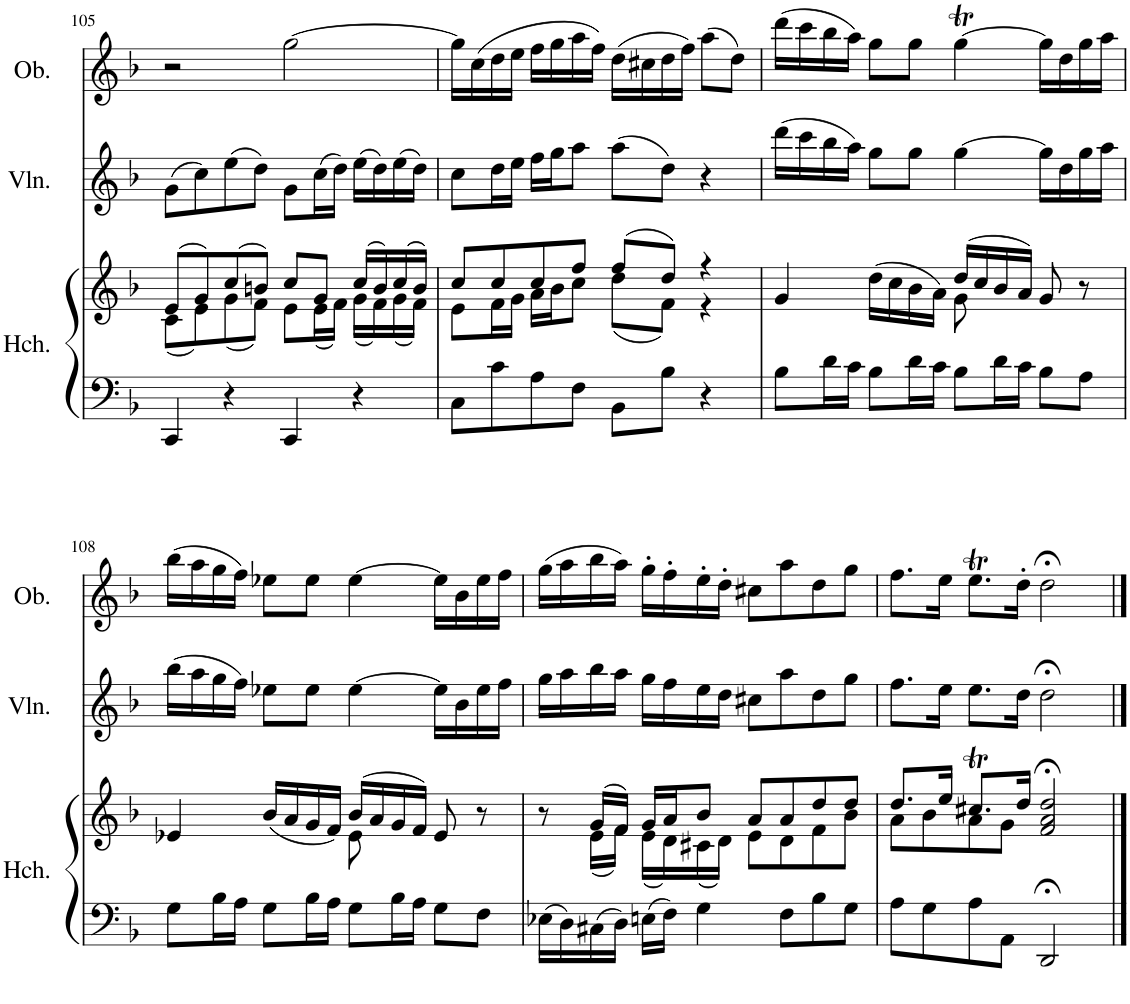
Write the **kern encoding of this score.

**kern	**kern	**kern	**kern
*part3	*part3	*part2	*part1
*staff4	*staff3	*staff2	*staff1
*I"Harpsichord	*	*I"Violin	*I"Oboe
*I'Hch.	*	*I'Vln.	*I'Ob.
!!LO:PB:g=z
*clefF4	*clefG2	*clefG2	*clefG2
*k[b-]	*k[b-]	*k[b-]	*k[b-]
*M4/4	*M4/4	*M4/4	*M4/4
*met(c)	*met(c)	*met(c)	*met(c)
=105	=105	=105	=105
*	*^	*	*
4CC/	(8e/L	(8c\L	(8g\L	2r
.	8g/)	8e\)	8cc\)	.
4r	(8cc/	(8g\	(8ee\	.
.	8bn/J)	8f\J)	8dd\J)	.
4CC/	8cc/L	8e\L	8g\L	[2gg\
.	8g/J	(16e\L	(16cc\L	.
.	.	16f\JJ)	16dd\JJ)	.
4r	(16cc/LL	(16g\LL	(16ee\LL	.
.	16b/)	16f\)	16dd\)	.
.	(16cc/	(16g\	(16ee\	.
.	16b/JJ)	16f\JJ)	16dd\JJ)	.
=106	=106	=106	=106	=106
8C\L	8cc/L	8e\L	8cc\L	16gg\LL]
.	.	.	.	(16cc\
8c\	8cc/	16f\L	16dd\L	16dd\
.	.	16g\JJ	16ee\JJ	16ee\JJ
8A\	8cc/	16a\LL	16ff\LL	16ff\LL
.	.	16b-\J	16gg\J	16gg\
8F\J	8ff/J	8cc\J	8aa\J	16aa\
.	.	.	.	16ff\JJ)
8BB-\L	(8ff/L	(8dd\L	(8aa\L	(16dd\LL
.	.	.	.	16cc#X\
8B-\J	8dd/J)	8f\J)	8dd\J)	16dd\
.	.	.	.	16ff\JJ)
4r	4r	4r	4r	(8aa\L
.	.	.	.	8dd\J)
=107	=107	=107	=107	=107
8B-\L	4g/	2ryy	(16ddd\LL	(16ddd\LL
.	.	.	16ccc\	16ccc\
16d\L	.	.	16bb-\	16bb-\
16c\JJ	.	.	16aa\JJ)	16aa\JJ)
8B-\L	(16dd\LL	.	8gg\L	8gg\L
.	16cc\	.	.	.
16d\L	16b-\	.	8gg\J	8gg\J
16c\JJ	16a\JJ)	.	.	.
8B-\L	(16dd/LL	8g\	[4gg\	[4ggT\
.	16cc/	.	.	.
16d\L	16b-/	4.ryy	.	.
16c\JJ	16a/JJ)	.	.	.
8B-\L	8g/	.	16gg\LL]	16gg\LL]
.	.	.	16dd\	16dd\
8A\J	8r	.	16gg\	16gg\
.	.	.	16aa\JJ	16aa\JJ
!!LO:LB:g=z
=108	=108	=108	=108	=108
8G\L	4e-X/	2ryy	(16bb-\LL	(16bb-\LL
.	.	.	16aa\	16aa\
16B-\L	.	.	16gg\	16gg\
16A\JJ	.	.	16ff\JJ)	16ff\JJ)
8G\L	(16b-/LL	.	8ee-X\L	8ee-X\L
.	16a/	.	.	.
16B-\L	16g/	.	8ee-\J	8ee-\J
16A\JJ	16f/JJ)	.	.	.
8G\L	(16b-/LL	8e-\	[4ee-\	[4ee-\
.	16a/	.	.	.
16B-\L	16g/	4.ryy	.	.
16A\JJ	16f/JJ)	.	.	.
8G\L	8e-/	.	16ee-\LL]	16ee-\LL]
.	.	.	16b-\	16b-\
8F\J	8r	.	16ee-\	16ee-\
.	.	.	16ff\JJ	16ff\JJ
=109	=109	=109	=109	=109
16E-X\LL	8r	8ryy	16gg\LL	(16gg\LL
16D\	.	.	16aa\	16aa\
16C#X\	(16g/LL	(16e\LL	16bb-\	16bb-\
16D\JJ	16f/JJ)	16f\JJ)	16aa\JJ	16aa\JJ)
16En\LL	16g/LL	(16e\LL	16gg\LL	16gg'\LL
16F\JJ	16a/J	16d\)	16ff\	16ff'\
4G\	8b-/J	(16c#X\	16ee\	16ee'\
.	.	16d\JJ)	16dd\JJ	16dd'\JJ
.	8a/L	8e\L	8cc#X\L	8cc#X\L
8F\L	8a/	8d\	8aa\	8aa\
8B-\	8dd/	8f\	8dd\	8dd\
8G\J	8dd/J	8b-\J	8gg\J	8gg\J
=110	=110	=110	=110	=110
8A\L	8.dd/L	8a\L	8.ff\L	8.ff\L
8G\	.	8b-\	.	.
.	16ee/Jk	.	16ee\Jk	16ee\Jk
8A\	8.cc#Xt/L	8a\	8.ee\L	8.eet\L
8AA\J	.	8g\J	.	.
.	16dd/Jk	.	16dd\Jk	16dd'\Jk
2DD;</	2f/;< 2a/;< 2dd/;<	2ryy	2dd;<\	2dd;<\
*	*v	*v	*	*
==	==	==	==
*-	*-	*-	*-
